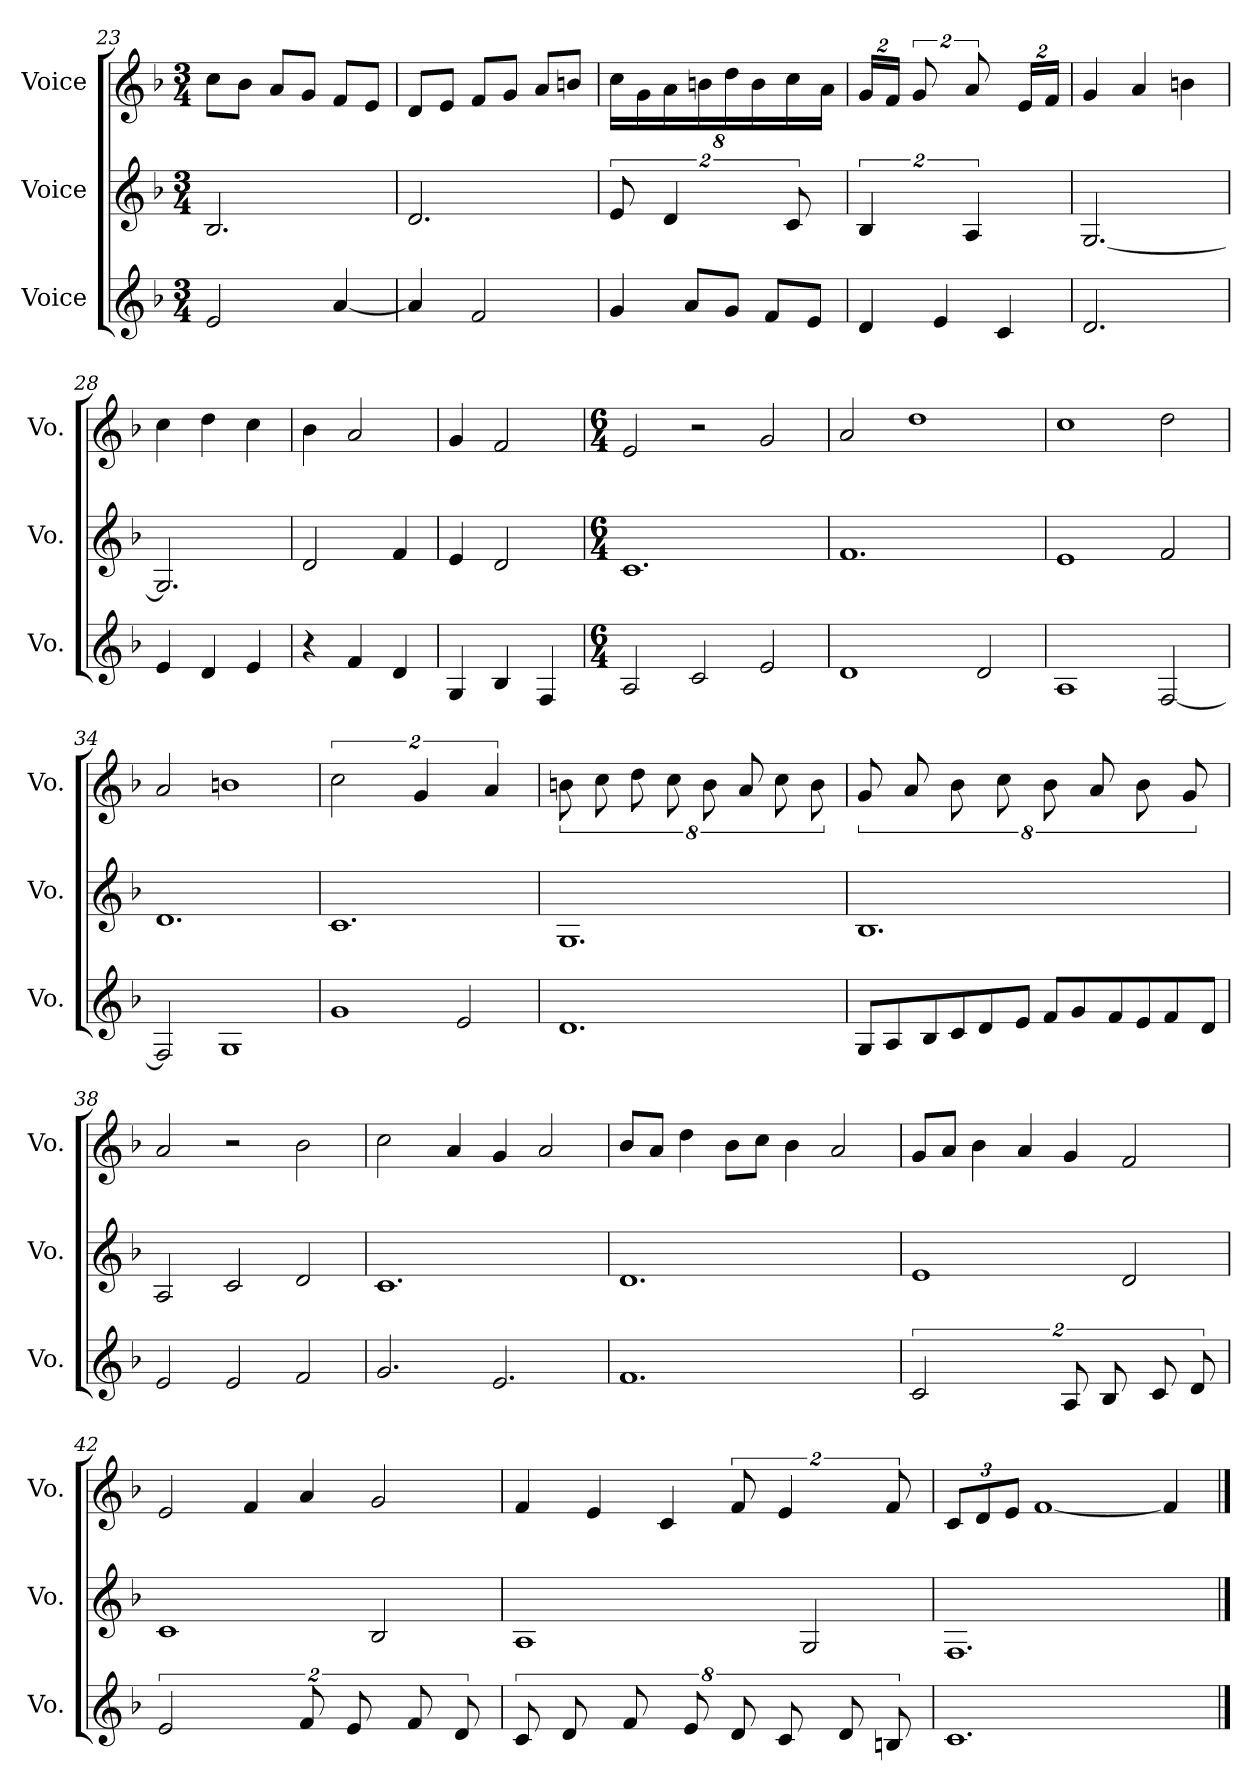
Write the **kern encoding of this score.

**kern	**kern	**kern
*part3	*part2	*part1
*staff3	*staff2	*staff1
*I"Voice	*I"Voice	*I"Voice
*I'Vo.	*I'Vo.	*I'Vo.
*clefG2	*clefG2	*clefG2
*k[b-]	*k[b-]	*k[b-]
*M3/4	*M3/4	*M3/4
=23	=23	=23
2e/	2.B-/	8cc\L
.	.	8b-\J
.	.	8a/L
.	.	8g/J
[4a/	.	8f/L
.	.	8e/J
=24	=24	=24
4a/]	2.d/	8d/L
.	.	8e/J
2f/	.	8f/L
.	.	8g/J
.	.	8a/L
.	.	8bn/J
=25	=25	=25
*	*	*Xbrackettup
4g/	16%3e/	32%3cc\L
.	.	32%3g\
.	8%3d/	32%3a\
8a/L	.	.
.	.	32%3bn\
8g/J	.	32%3dd\
.	.	32%3b\
8f/L	.	.
.	16%3c/	32%3cc\
8e/J	.	.
.	.	32%3a\J
!!LO:PB:g=z
=26	=26	=26
*	*	*brackettup
4d/	8%3B-/	32%3g/L
.	.	32%3f/J
.	.	16%3g/
4e/	.	.
.	8%3A/	16%3a/
4c/	.	.
.	.	32%3e/L
.	.	32%3f/J
=27	=27	=27
2.d/	[2.G/	4g/
.	.	4a/
.	.	4bn\
=28	=28	=28
4e/	2.G/]	4cc\
4d/	.	4dd\
4e/	.	4cc\
=29	=29	=29
4r	2d/	4b-\
4f/	.	2a/
4d/	4f/	.
=30	=30	=30
4G/	4e/	4g/
4B-/	2d/	2f/
4F/	.	.
=31	=31	=31
*M6/4	*M6/4	*M6/4
2A/	1.c	2e/
2c/	.	2r
2e/	.	2g/
=32	=32	=32
1d	1.f	2a/
.	.	1dd
2d/	.	.
=33	=33	=33
1A	1e	1cc
[2F/	2f/	2dd\
=34	=34	=34
2F/]	1.d	2a/
1G	.	1bn
!!LO:LB:g=z
=35	=35	=35
1g	1.c	4%3cc
.	.	8%3g/
2e/	.	.
.	.	8%3a/
=36	=36	=36
1.d	1.G	16%3bn\
.	.	16%3cc\
.	.	16%3dd\
.	.	16%3cc\
.	.	16%3b\
.	.	16%3a/
.	.	16%3cc\
.	.	16%3b\
=37	=37	=37
8G/L	1.B-	16%3g/
8A/	.	.
.	.	16%3a/
8B-/	.	.
8c/	.	16%3b-\
8d/	.	.
.	.	16%3cc\
8e/J	.	.
8f/L	.	16%3b-\
8g/	.	.
.	.	16%3a/
8f/	.	.
8e/	.	16%3b-\
8f/	.	.
.	.	16%3g/
8d/J	.	.
=38	=38	=38
2e/	2A/	2a/
2e/	2c/	2r
2f/	2d/	2b-\
=39	=39	=39
2.g/	1.c	2cc\
.	.	4a/
2.e/	.	4g/
.	.	2a/
!!LO:LB:g=z
=40	=40	=40
1.f	1.d	8b-/L
.	.	8a/J
.	.	4dd\
.	.	8b-\L
.	.	8cc\J
.	.	4b-\
.	.	2a/
=41	=41	=41
4%3c	1e	8g/L
.	.	8a/J
.	.	4b-\
.	.	4a/
16%3A/	.	4g/
16%3B-/	.	.
.	2d/	2f/
16%3c/	.	.
16%3d/	.	.
=42	=42	=42
4%3e	1c	2e/
.	.	4f/
16%3f/	.	4a/
16%3e/	.	.
.	2B-/	2g/
16%3f/	.	.
16%3d/	.	.
=43	=43	=43
16%3c/	1A	4f/
16%3d/	.	.
.	.	4e/
16%3f/	.	.
.	.	4c/
16%3e/	.	.
16%3d/	.	16%3f/
16%3c/	.	8%3e/
.	2G/	.
16%3d/	.	.
16%3Bn/	.	16%3f/
!!LO:LB:g=z
=44	=44	=44
*	*	*Xbrackettup
1.c	1.F	12c/L
.	.	12d/
.	.	12e/J
.	.	[1f
.	.	4f/]
==	==	==
*-	*-	*-
